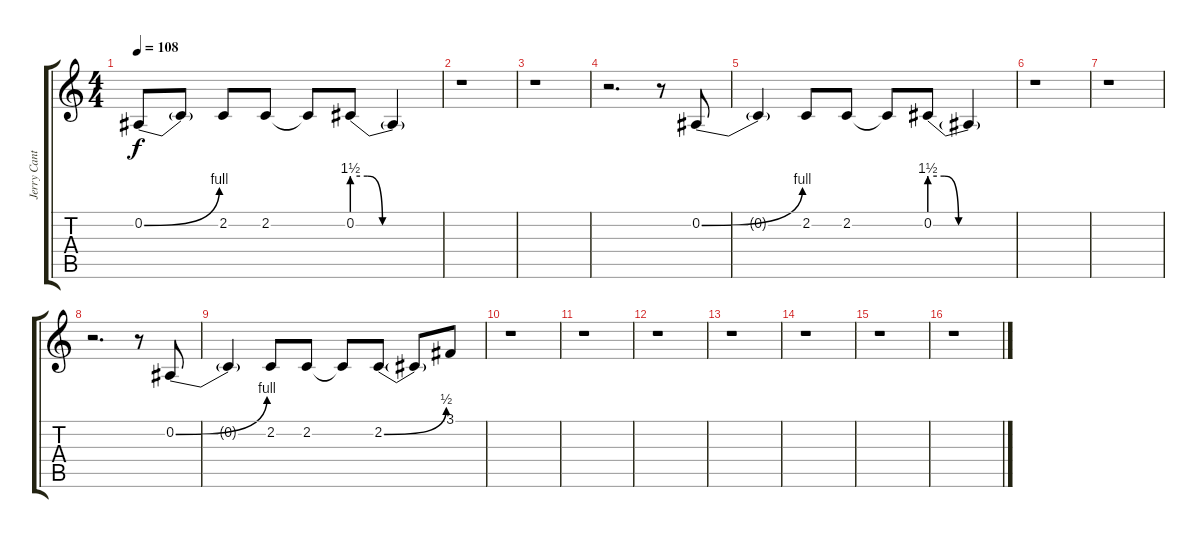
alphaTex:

\track ("Jerry Cantrell - Backing Vocals" "Jerry Cant") {instrument tremolostrings}
\staff {score tabs}
\tuning (Eb4 Bb3 Gb3 Db3 Ab2 Eb2) {hide}
\ts (4 4)
\tempo 108
\clef g2
\ks c
0.2{be (bend 0 0 60 4)}.8{dy f} 0.2{t}.8 2.2.8 2.2.8 2.2{t}.8 0.2{be (custom 0 6 10 6 20 0 40 0 60 0)}.8 0.2{t}.4 |
r.1 |
r.1 |
r.2{d} r.8 0.2{be (bend 0 0 60 4)}.8 |
0.2{t}.4 2.2.8 2.2.8 2.2{t}.8 0.2{be (custom 0 6 10 6 20 0 40 0 60 0)}.8 0.2{t}.4 |
r.1 |
r.1 |
r.2{d} r.8 0.2{be (bend 0 0 60 4)}.8 |
0.2{t}.4 2.2.8 2.2.8 2.2{t}.8 2.2{be (bend 0 0 60 2)}.8 2.2{t}.8 3.1.8 |
r.1 |
r.1 |
r.1 |
r.1 |
r.1 |
r.1 |
r.1
